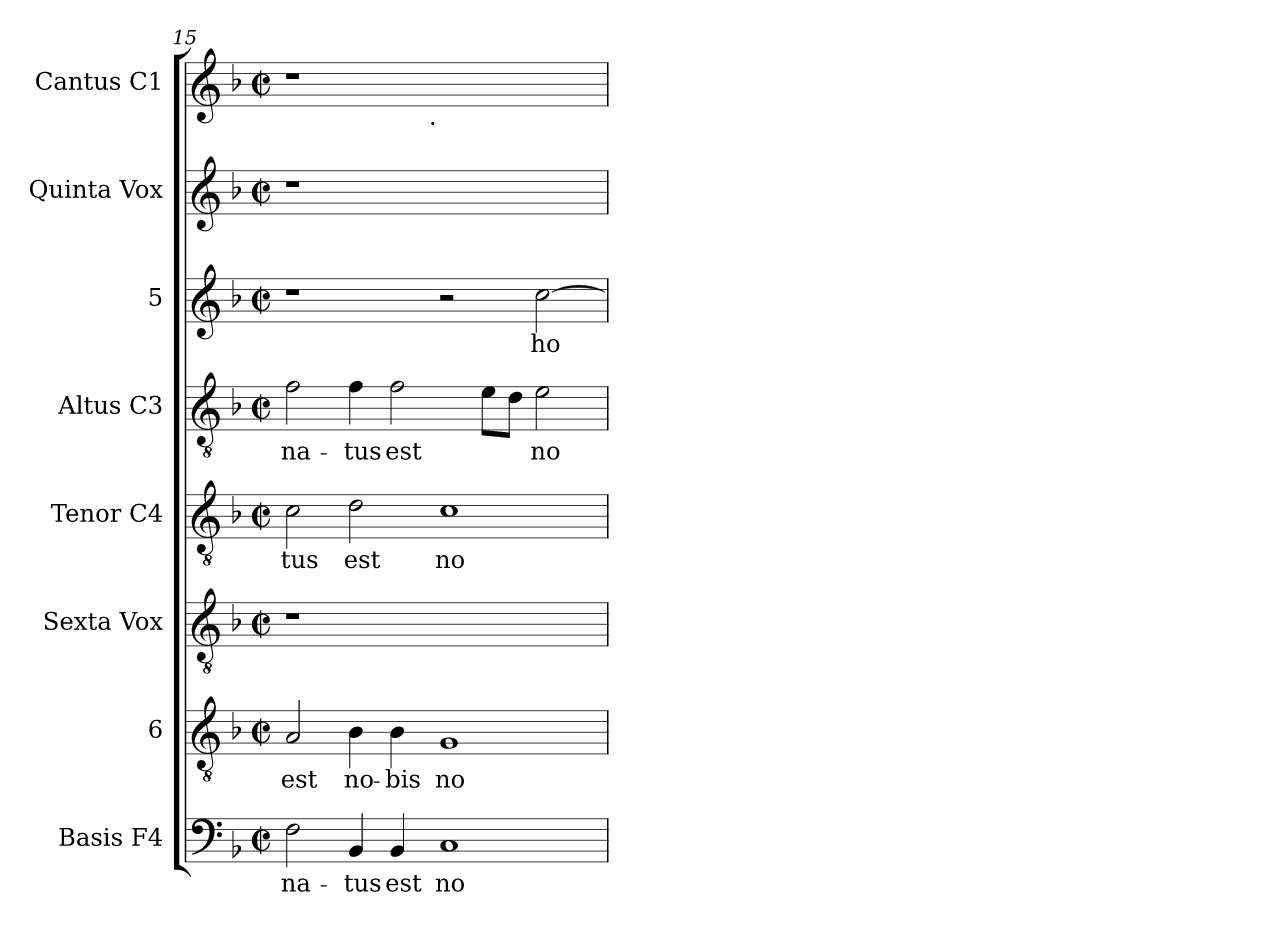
**kern	**text	**kern	**text	**kern	**kern	**text	**kern	**text	**kern	**text	**kern	**kern
*part8	*part8	*part7	*part7	*part6	*part5	*part5	*part4	*part4	*part3	*part3	*part2	*part1
*staff8	*staff8	*staff7	*staff7	*staff6	*staff5	*staff5	*staff4	*staff4	*staff3	*staff3	*staff2	*staff1
*I"Basis  F4	*	*I"6	*	*I"Sexta  Vox	*I"Tenor  C4	*	*I"Altus  C3	*	*I"5	*	*I"Quinta  Vox	*I"Cantus  C1
*I'B	*	*	*	*	*I'T	*	*I'A	*	*	*	*	*I'C
*clefF4	*	*clefGv2	*	*clefGv2	*clefGv2	*	*clefGv2	*	*clefG2	*	*clefG2	*clefG2
*k[b-]	*	*k[b-]	*	*k[b-]	*k[b-]	*	*k[b-]	*	*k[b-]	*	*k[b-]	*k[b-]
*F:	*	*F:	*	*F:	*F:	*	*F:	*	*F:	*	*F:	*F:
*M2/2	*	*M2/2	*	*M2/2	*M2/2	*	*M2/2	*	*M2/2	*	*M2/2	*M2/2
*met(c|)	*	*met(c|)	*	*met(c|)	*met(c|)	*	*met(c|)	*	*met(c|)	*	*met(c|)	*met(c|)
=15	=15	=15	=15	=15	=15	=15	=15	=15	=15	=15	=15	=15
!	!LO:LY:b:cj	!	!LO:LY:b:cj	!	!	!LO:LY:b:cj	!	!LO:LY:b:cj	!	!	!	!
*	*	*	*	*	*	*	*	*	*	*	*	*^
2F\	na-	2A/	est	1r	2c\	-tus	2f\	na-	1r	.	1r	1r	2ryy
!	!LO:LY:b:cj	!	!LO:LY:b:cj	!	!	!LO:LY:b:cj	!	!LO:LY:b:cj	!	!	!	!	!
4BB-/	-tus	4B-\	no-	.	2d\	est	4f\	-tus	.	.	.	.	4...ryy
!	!LO:LY:b:cj	!	!LO:LY:b:cj	!	!	!	!	!LO:LY:b:cj	!	!	!	!	!
4BB-/	est	4B-\	-bis	.	.	.	2f\	est	.	.	.	.	.
!	!	!	!	!	!	!	!	!	!	!	!	!	!LO:TX:b:t=.
.	.	.	.	.	.	.	.	.	.	.	.	.	1ryy
!	!LO:LY:b:cj	!	!LO:LY:b:cj	!	!	!LO:LY:b:cj	!	!	!	!	!	!	!
1C	no-	1G	no-	1ryy	1c	no-	.	.	2r	.	1ryy	1ryy	.
!	!	!	!	!	!	!	!	!LO:LY:b:cj	!	!	!	!	!
.	.	.	.	.	.	.	8e\L	.	.	.	.	.	.
!	!	!	!	!	!	!	!	!LO:LY:b:cj	!	!	!	!	!
.	.	.	.	.	.	.	8d\J	.	.	.	.	.	.
!	!	!	!	!	!	!	!	!LO:LY:b:cj	!	!LO:LY:b:cj	!	!	!
.	.	.	.	.	.	.	2e\	no-	[>2cc\	ho-	.	.	.
.	.	.	.	.	.	.	.	.	.	.	.	.	32ryy
*	*	*	*	*	*	*	*	*	*	*	*	*v	*v
=	=	=	=	=	=	=	=	=	=	=	=	=
*-	*-	*-	*-	*-	*-	*-	*-	*-	*-	*-	*-	*-
